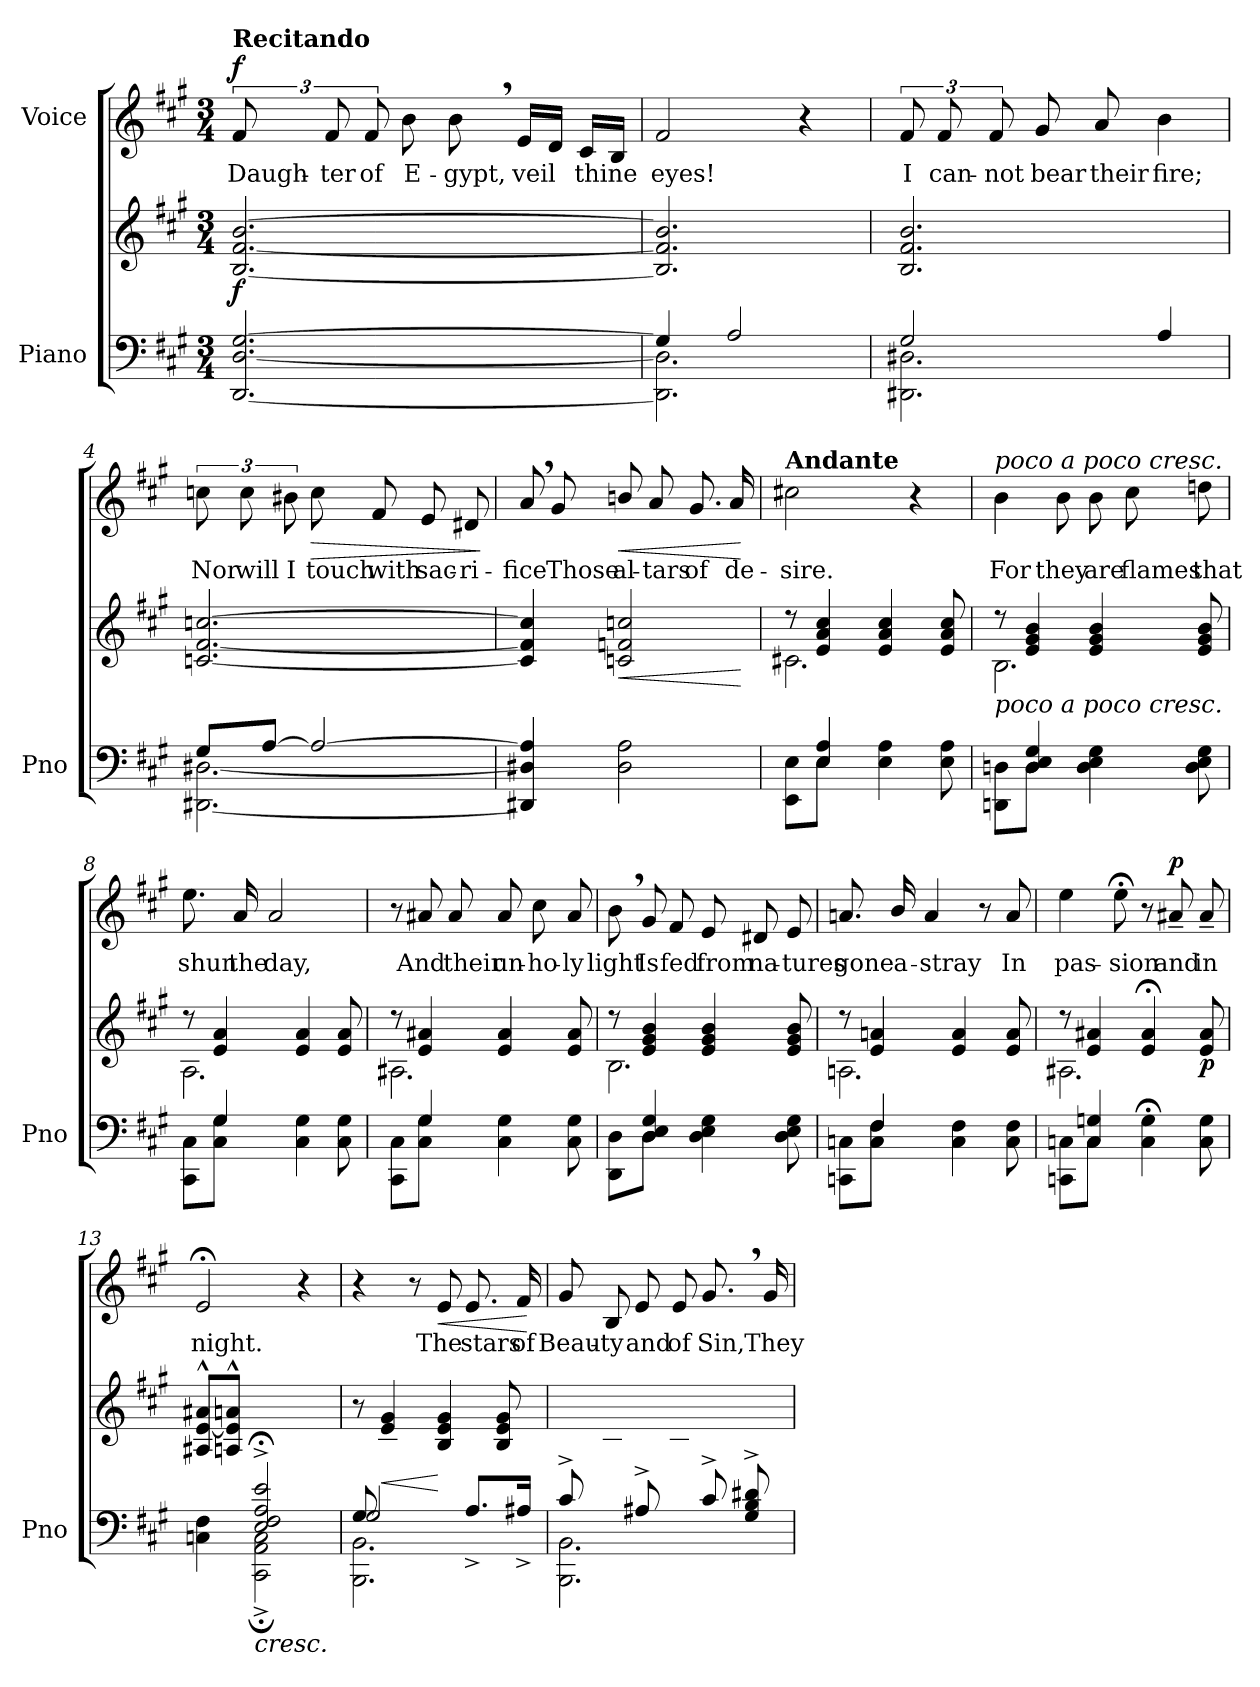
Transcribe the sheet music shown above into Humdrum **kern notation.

**kern	**kern	**dynam	**kern	**text	**dynam
*part2	*part2	*part2	*part1	*part1	*part1
*staff3	*staff2	*staff2/3	*staff1	*staff1	*staff1
*I"Piano	*	*	*I"Voice	*	*
*I'Pno	*	*	*	*	*
*clefF4	*clefG2	*	*clefG2	*	*
*k[f#c#g#]	*k[f#c#g#]	*	*k[f#c#g#]	*	*
*M3/4	*M3/4	*	*M3/4	*	*
=1	=1	=1	=1	=1	=1
!	!	!	!LO:TX:a:B:t=Recitando	!	!
!	!	!LO:DY:b	!	!	!LO:DY:a
[<2.DD/ [<2.D/ [2.G#/	[2.B/ [>2.f#/ [2.b/	f	12f#/	Daugh-	f
.	.	.	12f#/	-ter	.
.	.	.	12f#/	of	.
.	.	.	8b\	E-	.
.	.	.	8b,\	-gypt,	.
.	.	.	16e/LL	veil	.
.	.	.	16d/JJ	.	.
.	.	.	16c#/LL	thine	.
.	.	.	16B/JJ	.	.
=2	=2	=2	=2	=2	=2
*^	*	*	*	*	*
4G#/]	2.DD\] 2.D\]	2.B/] 2.f#/] 2.b/]	.	2f#/	eyes!	.
2A/	.	.	.	.	.	.
.	.	.	.	4r	.	.
=3	=3	=3	=3	=3	=3	=3
2G#/	2.DD#X\ 2.D#X\	2.B/ 2.f#/ 2.b/	.	12f#/	I	.
.	.	.	.	12f#/	can-	.
.	.	.	.	12f#/	-not	.
.	.	.	.	8g#/	bear	.
.	.	.	.	8a/	their	.
4A/	.	.	.	4b\	fire;	.
=4	=4	=4	=4	=4	=4	=4
8G#/L	[2.DD#X\ [2.D#X\	[2.cn/ [2.f#/ [2.ccn/	.	12ccn\	Nor	.
.	.	.	.	12cc\	will	.
[8A/J	.	.	.	.	.	.
.	.	.	.	12b#X\	I	.
!	!	!	!	!	!	!LO:HP:b
2A/_	.	.	.	8cc\	touch	>
.	.	.	.	8f#/	with	.
.	.	.	.	8e/	sac-	.
.	.	.	.	8d#X/	-ri-	.
*v	*v	*	*	*	*	*
.	.	.	.	.	]
=5	=5	=5	=5	=5	=5
4DD#X/] 4D#X/] 4A/]	4cn/] 4f#/] 4ccn/]	.	8a,/	-fice	.
.	.	.	8g#/	Those	.
!	!	!LO:HP:b	!	!	!LO:HP:b
2D#\ 2A\	2c/ 2fn/ 2cc/	<	8bn/	al-	<
.	.	.	8a/	-tars	.
.	.	.	8.g#/	of	.
.	.	.	16a/	de-	.
.	.	[	.	.	[
=6	=6	=6	=6	=6	=6
*^	*^	*	*	*	*
!	!	!	!	!	!LO:TX:a:B:t=Andante	!	!
8ryy	8EE\ 8E\L	8r	2.c#X\	.	2cc#X\	-sire.	.
4E/ 4A/	8E\J	4e/ 4a/ 4cc#/	.	.	.	.	.
.	2ryy	.	.	.	.	.	.
4E\ 4A\	.	4e/ 4a/ 4cc#/	.	.	.	.	.
.	.	.	.	.	4r	.	.
8E\ 8A\	.	8e/ 8a/ 8cc#/	.	.	.	.	.
=7	=7	=7	=7	=7	=7	=7	=7
!	!	!	!	!	!LO:TX:a:i:t=poco  a  poco cresc.	!	!
!	!	!LO:TX:b:i:t=poco  a  poco  cresc.	!	!	!	!	!
8ryy	8DDn\ 8Dn\L	8r	2.B\	.	4b\	For	.
4D/ 4E/ 4G#/	8D\J	4e/ 4g#/ 4b/	.	.	.	.	.
.	2ryy	.	.	.	8b\	they	.
4D\ 4E\ 4G#\	.	4e/ 4g#/ 4b/	.	.	8b\	are	.
.	.	.	.	.	8cc#\	flames	.
8D\ 8E\ 8G#\	.	8e/ 8g#/ 8b/	.	.	8ddn\	that	.
=8	=8	=8	=8	=8	=8	=8	=8
8ryy	8CC#\ 8C#\L	8r	2.A\	.	8.ee\	shun	.
4G#/	8C#\ 8G#\J	4e/ 4a/	.	.	.	.	.
.	.	.	.	.	16a/	the	.
.	2ryy	.	.	.	2a/	day,	.
4C#\ 4G#\	.	4e/ 4a/	.	.	.	.	.
8C#\ 8G#\	.	8e/ 8a/	.	.	.	.	.
=9	=9	=9	=9	=9	=9	=9	=9
8ryy	8CC#\ 8C#\L	8r	2.A#X\	.	8r	.	.
4G#/	8C#\ 8G#\J	4e/ 4a#X/	.	.	8a#X/	And	.
.	2ryy	.	.	.	8a#/	their	.
4C#\ 4G#\	.	4e/ 4a#/	.	.	8a#/	un-	.
.	.	.	.	.	8cc#\	-ho-	.
8C#\ 8G#\	.	8e/ 8a#/	.	.	8a#/	-ly	.
=10	=10	=10	=10	=10	=10	=10	=10
8ryy	8DD\ 8D\L	8r	2.B\	.	8b,\	light	.
4D/ 4E/ 4G#/	8D\J	4e/ 4g#/ 4b/	.	.	8g#/	Is	.
.	2ryy	.	.	.	8f#/	fed	.
4D\ 4E\ 4G#\	.	4e/ 4g#/ 4b/	.	.	8e/	from	.
.	.	.	.	.	8d#X/	na-	.
8D\ 8E\ 8G#\	.	8e/ 8g#/ 8b/	.	.	8e/	-tures	.
=11	=11	=11	=11	=11	=11	=11	=11
8ryy	8CCn\ 8Cn\L	8r	2.An\	.	8.an/	gone	.
4F#/	8C\ 8F#\J	4e/ 4an/	.	.	.	.	.
.	.	.	.	.	16b/	a-	.
.	2ryy	.	.	.	4a/	-stray	.
4C\ 4F#\	.	4e/ 4a/	.	.	.	.	.
.	.	.	.	.	8r	.	.
8C\ 8F#\	.	8e/ 8a/	.	.	8a/	In	.
=12	=12	=12	=12	=12	=12	=12	=12
8ryy	8CCn\ 8Cn\L	8r	2.A#X\	.	4ee\	pas-	.
4C/ 4Gn/	8C\J	4e/ 4a#X/	.	.	.	.	.
.	2ryy	.	.	.	8ee;<\	-sion	.
4C\;< 4G\;<	.	4e/;< 4a#/;<	.	.	8r	.	.
!	!	!	!	!	!	!	!LO:DY:a
.	.	.	.	.	8a#X~>/	and	p
!	!	!	!	!LO:DY:b	!	!	!
8C\ 8G\	.	8e/ 8a#/	.	p	8a#~>/	in	.
*	*	*v	*v	*	*	*	*
=13	=13	=13	=13	=13	=13	=13
4ryy	4Cn\ 4F#\	8A#X/^^ [<8e/^^ 8a#X/^^L	.	2e;</	night.	.
.	.	8An/^^ 8e/]^^ 8an/^^J	.	.	.	.
!	!	!	!LO:HP:b=2	!	!	!
2E/;<^> 2F#/;<^> 2A/;<^> 2e/;<^>	2CC#\;^< 2AA\;^< 2C\;^<	2ryy	<	.	.	.
.	.	.	.	4r	.	.
*v	*v	*	*	*	*	*
=14	=14	=14	=14	=14	=14
!LO:N:head=open	!	!	!	!	!
*^	*^	*	*	*	*
*	*^	*	*	*	*	*	*
8G#/L	2G#/	2.BBB\ 2.BB\	8r	8ryy	.	4r	.	.
!	!	!	!	!	!LO:HP:b	!	!	!
2ryy	.	.	4e/ 4g#/	8B\J	<	.	.	.
.	.	.	.	2ryy	.	8r	.	.
!	!	!	!	!	!	!	!	!LO:HP:b
.	.	.	4B/ 4e/ 4g#/	.	[	8e/	The	<
.	8.A^/L	.	.	.	.	8.e/	stars	.
8ryy	.	.	8B/ 8e/ 8g#/	.	[	.	.	.
.	16A#X^/Jk	.	.	.	.	16f#/	of	.
*v	*v	*v	*	*	*	*	*	*
*	*v	*v	*	*	*	*
.	.	.	.	.	[
=15	=15	=15	=15	=15	=15
*^	*	*	*	*	*
8c#^>/L	2.BBB\ 2.BB\	8ryy	.	8g#/	Beau-	.
8ryy	.	8B/^> 8e/^> 8a/^>J	.	8B/	-ty	.
8A#X^>/L	.	8ryy	.	8e/	and	.
8ryy	.	8B/^> 8e/^> 8g#/^>J	.	8e/	of	.
8c#^>/L	.	4ryy	.	8.g#,/	Sin,	.
8G#/^> 8B/^> 8d#X/^>J	.	.	.	.	.	.
.	.	.	.	16g#/	They	.
*v	*v	*	*	*	*	*
=	=	=	=	=	=
*-	*-	*-	*-	*-	*-
